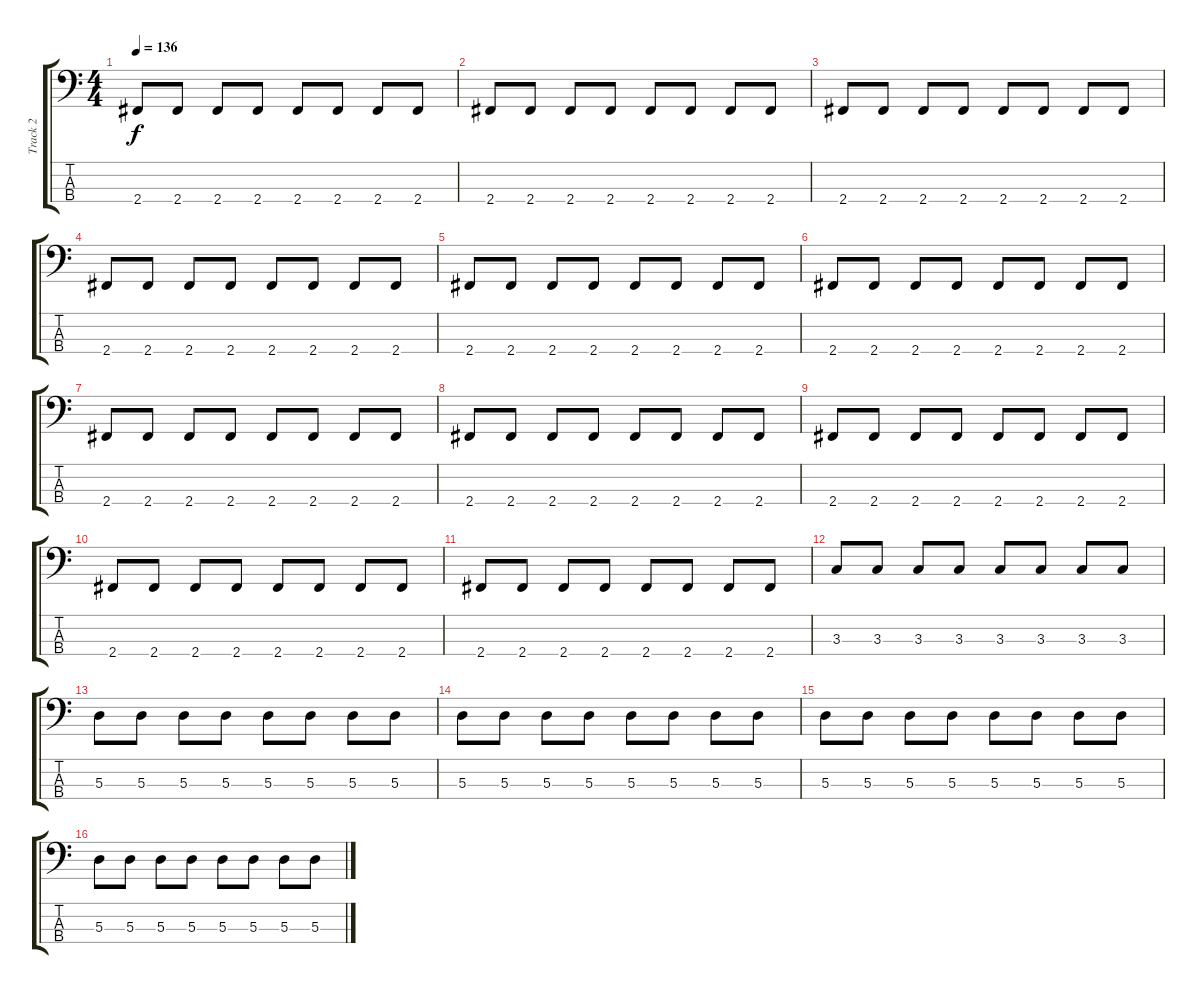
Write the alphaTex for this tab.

\track ("Track 2" "Track 2") {instrument electricbassfinger}
\staff {score tabs}
\tuning (G2 D2 A1 E1) {hide}
\ts (4 4)
\tempo 136
\clef f4
\ks c
2.4.8{dy f} 2.4.8 2.4.8 2.4.8 2.4.8 2.4.8 2.4.8 2.4.8 |
2.4.8 2.4.8 2.4.8 2.4.8 2.4.8 2.4.8 2.4.8 2.4.8 |
2.4.8 2.4.8 2.4.8 2.4.8 2.4.8 2.4.8 2.4.8 2.4.8 |
2.4.8 2.4.8 2.4.8 2.4.8 2.4.8 2.4.8 2.4.8 2.4.8 |
2.4.8 2.4.8 2.4.8 2.4.8 2.4.8 2.4.8 2.4.8 2.4.8 |
2.4.8 2.4.8 2.4.8 2.4.8 2.4.8 2.4.8 2.4.8 2.4.8 |
2.4.8 2.4.8 2.4.8 2.4.8 2.4.8 2.4.8 2.4.8 2.4.8 |
2.4.8 2.4.8 2.4.8 2.4.8 2.4.8 2.4.8 2.4.8 2.4.8 |
2.4.8 2.4.8 2.4.8 2.4.8 2.4.8 2.4.8 2.4.8 2.4.8 |
2.4.8 2.4.8 2.4.8 2.4.8 2.4.8 2.4.8 2.4.8 2.4.8 |
2.4.8 2.4.8 2.4.8 2.4.8 2.4.8 2.4.8 2.4.8 2.4.8 |
3.3.8 3.3.8 3.3.8 3.3.8 3.3.8 3.3.8 3.3.8 3.3.8 |
5.3.8 5.3.8 5.3.8 5.3.8 5.3.8 5.3.8 5.3.8 5.3.8 |
5.3.8 5.3.8 5.3.8 5.3.8 5.3.8 5.3.8 5.3.8 5.3.8 |
5.3.8 5.3.8 5.3.8 5.3.8 5.3.8 5.3.8 5.3.8 5.3.8 |
5.3.8 5.3.8 5.3.8 5.3.8 5.3.8 5.3.8 5.3.8 5.3.8
